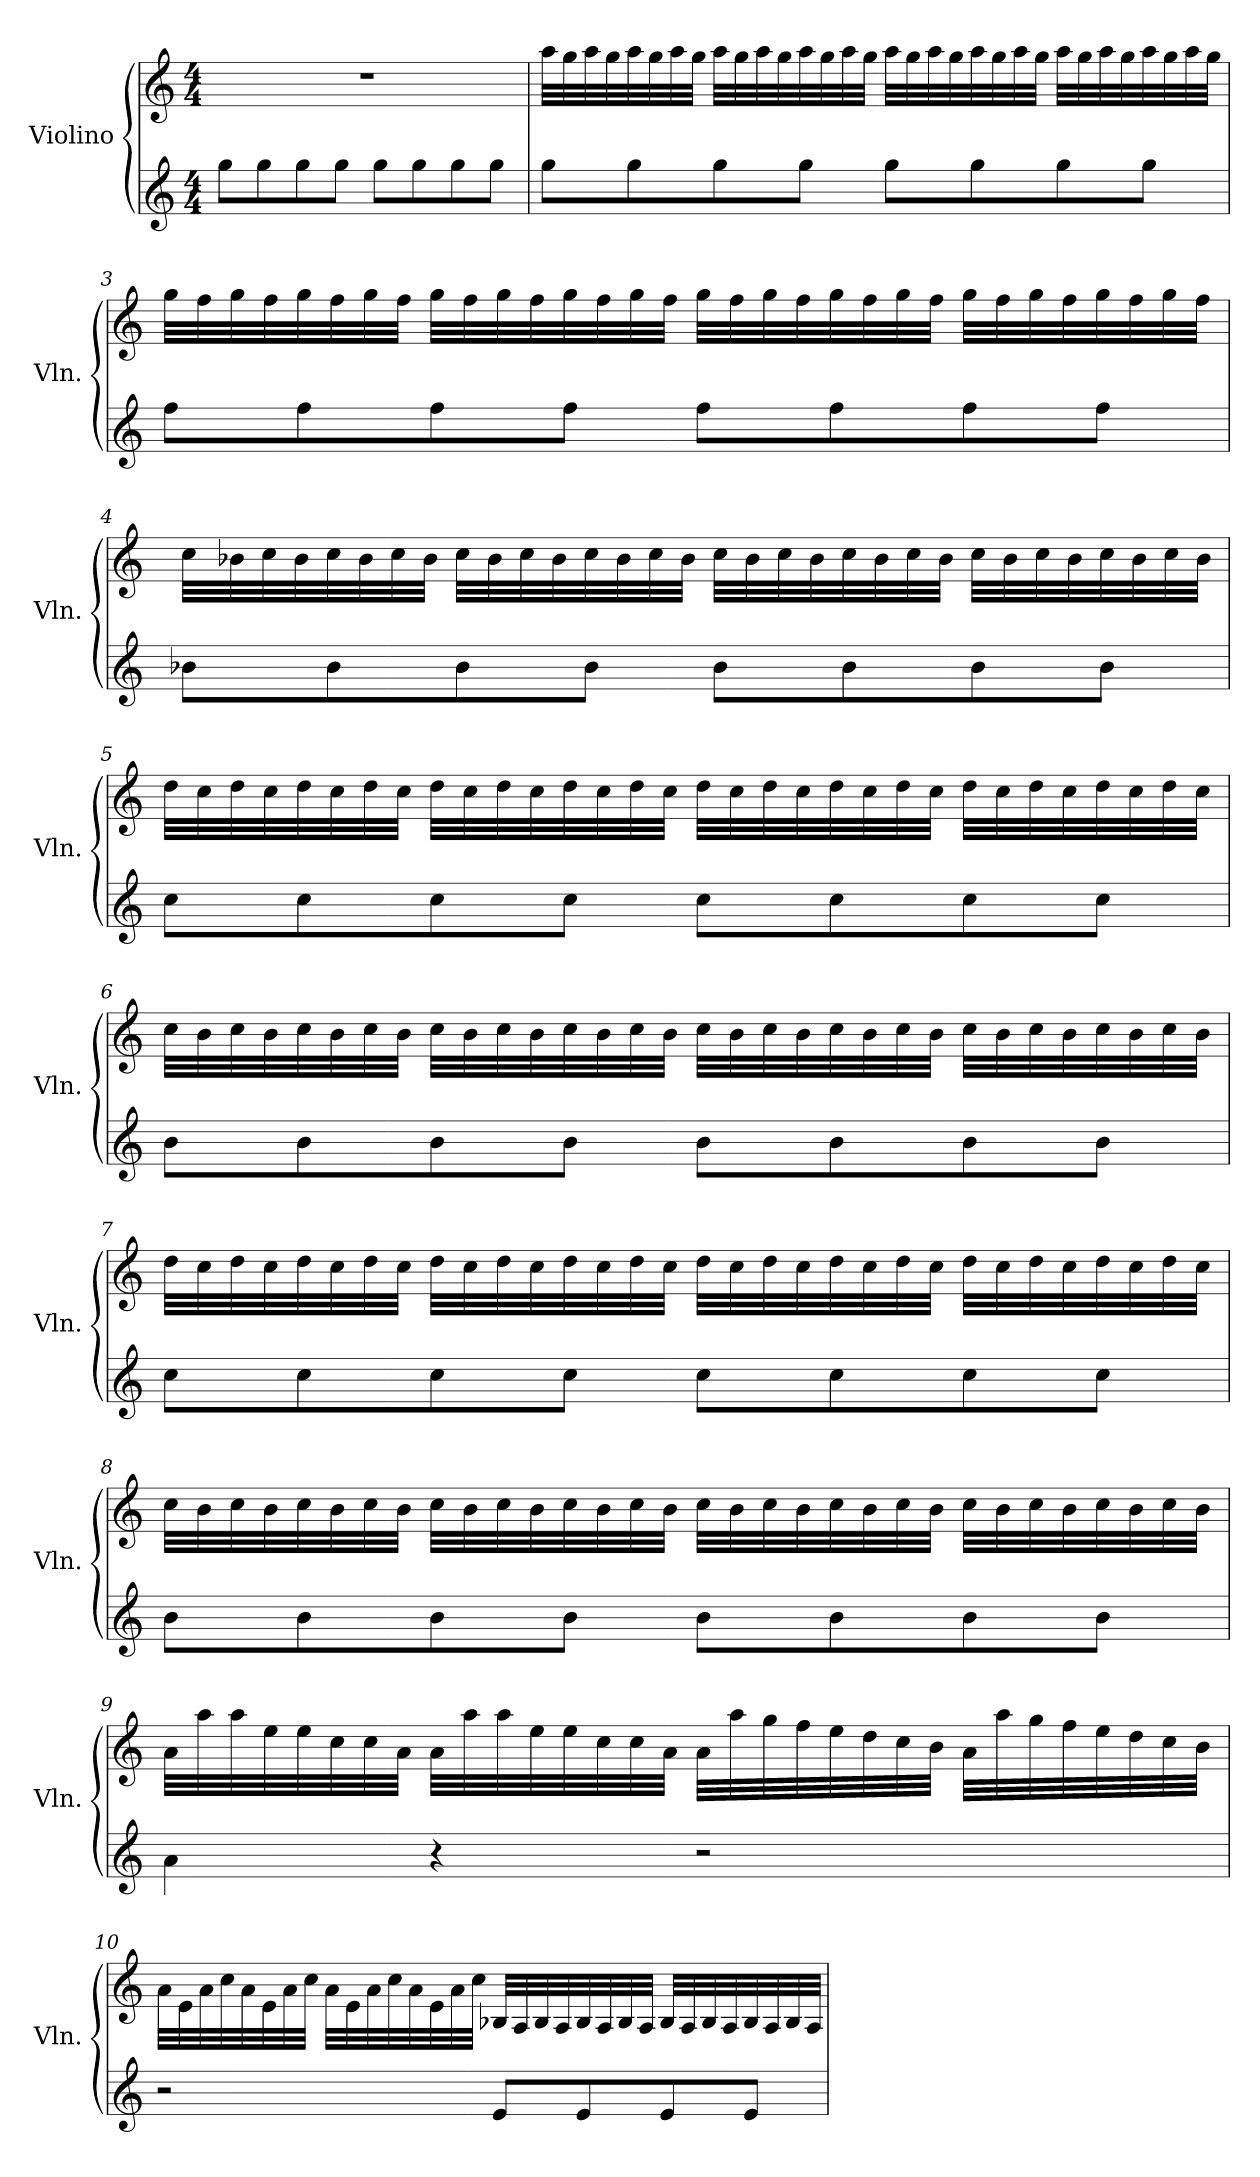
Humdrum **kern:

**kern	**kern
*part2	*part1
*staff2	*staff1
*I"Violino	*I"Violino
*I'Vln.	*I'Vln.
*clefG2	*clefG2
*k[]	*k[]
*M4/4	*M4/4
*MM62	*MM62
=1	=1
8gg\L	1r
8gg\	.
8gg\	.
8gg\J	.
8gg\L	.
8gg\	.
8gg\	.
8gg\J	.
=2	=2
8gg\L	32aa\LLL
.	32gg\
.	32aa\
.	32gg\
8gg\	32aa\
.	32gg\
.	32aa\
.	32gg\JJJ
8gg\	32aa\LLL
.	32gg\
.	32aa\
.	32gg\
8gg\J	32aa\
.	32gg\
.	32aa\
.	32gg\JJJ
8gg\L	32aa\LLL
.	32gg\
.	32aa\
.	32gg\
8gg\	32aa\
.	32gg\
.	32aa\
.	32gg\JJJ
8gg\	32aa\LLL
.	32gg\
.	32aa\
.	32gg\
8gg\J	32aa\
.	32gg\
.	32aa\
.	32gg\JJJ
!!LO:LB:g=z
=3	=3
8ff\L	32gg\LLL
.	32ff\
.	32gg\
.	32ff\
8ff\	32gg\
.	32ff\
.	32gg\
.	32ff\JJJ
8ff\	32gg\LLL
.	32ff\
.	32gg\
.	32ff\
8ff\J	32gg\
.	32ff\
.	32gg\
.	32ff\JJJ
8ff\L	32gg\LLL
.	32ff\
.	32gg\
.	32ff\
8ff\	32gg\
.	32ff\
.	32gg\
.	32ff\JJJ
8ff\	32gg\LLL
.	32ff\
.	32gg\
.	32ff\
8ff\J	32gg\
.	32ff\
.	32gg\
.	32ff\JJJ
!!LO:LB:g=z
=4	=4
8b-X\L	32cc\LLL
.	32b-X\
.	32cc\
.	32b-\
8b-\	32cc\
.	32b-\
.	32cc\
.	32b-\JJJ
8b-\	32cc\LLL
.	32b-\
.	32cc\
.	32b-\
8b-\J	32cc\
.	32b-\
.	32cc\
.	32b-\JJJ
8b-\L	32cc\LLL
.	32b-\
.	32cc\
.	32b-\
8b-\	32cc\
.	32b-\
.	32cc\
.	32b-\JJJ
8b-\	32cc\LLL
.	32b-\
.	32cc\
.	32b-\
8b-\J	32cc\
.	32b-\
.	32cc\
.	32b-\JJJ
!!LO:LB:g=z
=5	=5
8cc\L	32dd\LLL
.	32cc\
.	32dd\
.	32cc\
8cc\	32dd\
.	32cc\
.	32dd\
.	32cc\JJJ
8cc\	32dd\LLL
.	32cc\
.	32dd\
.	32cc\
8cc\J	32dd\
.	32cc\
.	32dd\
.	32cc\JJJ
8cc\L	32dd\LLL
.	32cc\
.	32dd\
.	32cc\
8cc\	32dd\
.	32cc\
.	32dd\
.	32cc\JJJ
8cc\	32dd\LLL
.	32cc\
.	32dd\
.	32cc\
8cc\J	32dd\
.	32cc\
.	32dd\
.	32cc\JJJ
!!LO:LB:g=z
=6	=6
8b\L	32cc\LLL
.	32b\
.	32cc\
.	32b\
8b\	32cc\
.	32b\
.	32cc\
.	32b\JJJ
8b\	32cc\LLL
.	32b\
.	32cc\
.	32b\
8b\J	32cc\
.	32b\
.	32cc\
.	32b\JJJ
8b\L	32cc\LLL
.	32b\
.	32cc\
.	32b\
8b\	32cc\
.	32b\
.	32cc\
.	32b\JJJ
8b\	32cc\LLL
.	32b\
.	32cc\
.	32b\
8b\J	32cc\
.	32b\
.	32cc\
.	32b\JJJ
!!LO:LB:g=z
=7	=7
8cc\L	32dd\LLL
.	32cc\
.	32dd\
.	32cc\
8cc\	32dd\
.	32cc\
.	32dd\
.	32cc\JJJ
8cc\	32dd\LLL
.	32cc\
.	32dd\
.	32cc\
8cc\J	32dd\
.	32cc\
.	32dd\
.	32cc\JJJ
8cc\L	32dd\LLL
.	32cc\
.	32dd\
.	32cc\
8cc\	32dd\
.	32cc\
.	32dd\
.	32cc\JJJ
8cc\	32dd\LLL
.	32cc\
.	32dd\
.	32cc\
8cc\J	32dd\
.	32cc\
.	32dd\
.	32cc\JJJ
!!LO:PB:g=z
=8	=8
8b\L	32cc\LLL
.	32b\
.	32cc\
.	32b\
8b\	32cc\
.	32b\
.	32cc\
.	32b\JJJ
8b\	32cc\LLL
.	32b\
.	32cc\
.	32b\
8b\J	32cc\
.	32b\
.	32cc\
.	32b\JJJ
8b\L	32cc\LLL
.	32b\
.	32cc\
.	32b\
8b\	32cc\
.	32b\
.	32cc\
.	32b\JJJ
8b\	32cc\LLL
.	32b\
.	32cc\
.	32b\
8b\J	32cc\
.	32b\
.	32cc\
.	32b\JJJ
!!LO:LB:g=z
=9	=9
*	*MM60
4a\	32a\LLL
.	32aa\
.	32aa\
.	32ee\
.	32ee\
.	32cc\
.	32cc\
.	32a\JJJ
4r	32a\LLL
.	32aa\
.	32aa\
.	32ee\
.	32ee\
.	32cc\
.	32cc\
.	32a\JJJ
2r	32a\LLL
.	32aa\
.	32gg\
.	32ff\
.	32ee\
.	32dd\
.	32cc\
.	32b\JJJ
.	32a\LLL
.	32aa\
.	32gg\
.	32ff\
.	32ee\
.	32dd\
.	32cc\
.	32b\JJJ
!!LO:LB:g=z
=10	=10
2r	32a\LLL
.	32e\
.	32a\
.	32cc\
.	32a\
.	32e\
.	32a\
.	32cc\JJJ
.	32a\LLL
.	32e\
.	32a\
.	32cc\
.	32a\
.	32e\
.	32a\
.	32cc\JJJ
*	*MM62
8e/L	32B-X/LLL
.	32A/
.	32B-/
.	32A/
8e/	32B-/
.	32A/
.	32B-/
.	32A/JJJ
8e/	32B-/LLL
.	32A/
.	32B-/
.	32A/
8e/J	32B-/
.	32A/
.	32B-/
.	32A/JJJ
=	=
*-	*-
